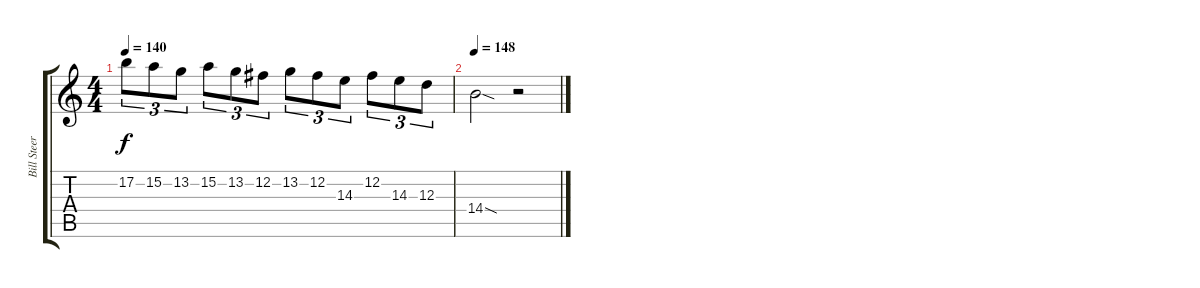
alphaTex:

\track ("Bill Steer (Solo)" "Bill Steer") {instrument distortionguitar}
\staff {score tabs}
\tuning (B3 Gb3 D3 A2 E2 B1) {hide}
\ts (4 4)
\tempo 140
\clef g2
\ks c
17.2.8{tu (3 2) dy f} 15.2.8{tu (3 2)} 13.2.8{tu (3 2)} 15.2.8{tu (3 2)} 13.2.8{tu (3 2)} 12.2.8{tu (3 2)} 13.2.8{tu (3 2)} 12.2.8{tu (3 2)} 14.3.8{tu (3 2)} 12.2.8{tu (3 2)} 14.3.8{tu (3 2)} 12.3.8{tu (3 2)} |
\tempo 148
14.4{sod}.2 r.2
